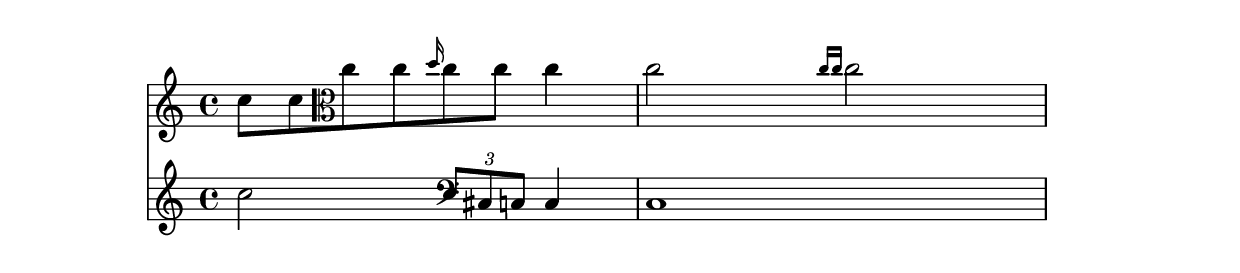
%% DO NOT EDIT this file manually; it is automatically
%% generated from LSR http://lsr.dsi.unimi.it
%% Make any changes in LSR itself, or in Documentation/snippets/new/ ,
%% and then run scripts/auxiliar/makelsr.py
%%
%% This file is in the public domain.
\version "2.16.0"

\header {
  lsrtags = "spacing, tweaks-and-overrides"

  texidoc = "
If @code{strict-note-spacing} is set spacing of notes is not influenced
by bars or clefs within a system. Rather, they are placed just before
the note that occurs at the same time. This may cause collisions.

"
  doctitle = "Proportional strict notespacing"
} % begin verbatim


\relative c'' <<
  \override Score.SpacingSpanner #'strict-note-spacing = ##t
  \set Score.proportionalNotationDuration = #(ly:make-moment 1 16)
  \new Staff {
    c8[ c \clef alto c c \grace { d16 } c8 c] c4
    c2 \grace { c16[ c16] } c2
  }
  \new Staff {
    c2 \times 2/3 { c8 \clef bass cis,, c } c4
    c1
  }
>>
